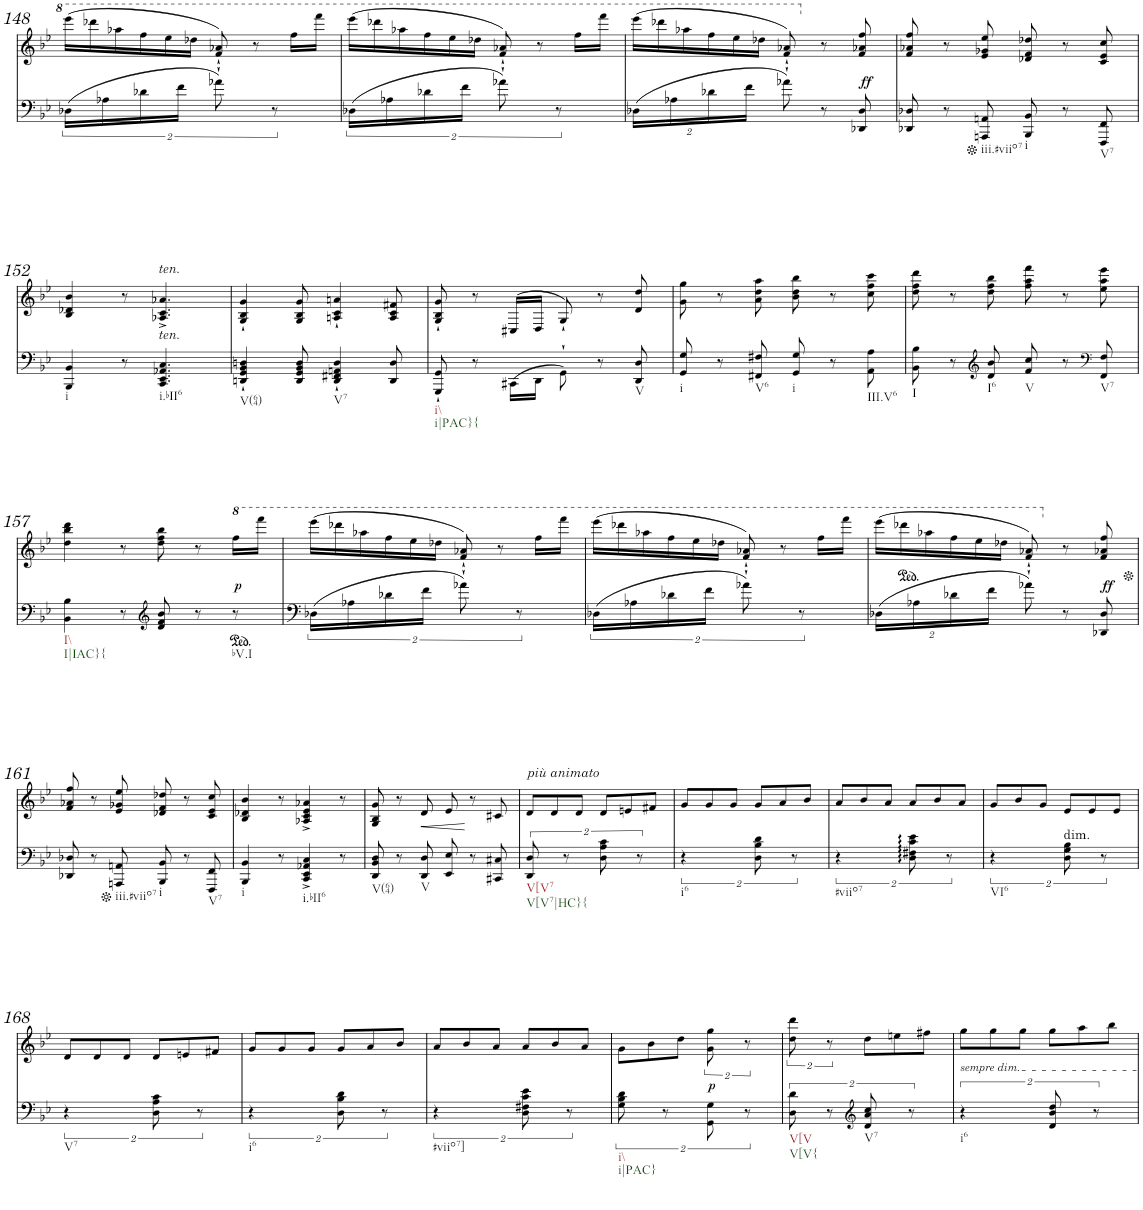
**kern	**kern	**dynam
*part1	*part1	*part1
*staff2	*staff1	*staff1/2
*I"Piano	*	*
*I'Pno.	*	*
!!LO:PB:g=z
*clefG2	*clefF4	*
*k[b-e-]	*k[b-e-]	*
*M6/8	*M6/8	*
=148	=148	=148
32%3D-X\LL	(16eeee-\LL	.
.	16dddd-X\	.
32%3A-X\	.	.
.	16aaa-X\	.
32%3d-X\	16fff\	.
.	16eee-\	.
32%3f\JJ	.	.
.	16ddd-X\JJ	.
16%3a-X`\	8ff/` 8aa-X/`)	.
.	8r	.
16%3r	.	.
.	16fff\LL	.
.	16ffff\JJ	.
=149	=149	=149
32%3D-X\LL	(16eeee-\LL	.
.	16dddd-X\	.
32%3A-X\	.	.
.	16aaa-X\	.
32%3d-X\	16fff\	.
.	16eee-\	.
32%3f\JJ	.	.
.	16ddd-X\JJ	.
16%3a-X`\	8ff/` 8aa-X/`)	.
.	8r	.
16%3r	.	.
.	16fff\LL	.
.	16ffff\JJ	.
=150	=150	=150
*Xbrackettup	*	*
32%3D-X\LL	(16eeee-\LL	.
.	16dddd-X\	.
32%3A-X\	.	.
.	16aaa-X\	.
32%3d-X\	16fff\	.
.	16eee-\	.
32%3f\JJ	.	.
.	16ddd-X\JJ	.
8a-X`\	8ff/` 8aa-X/`)	.
8r	8r	.
!	!	!LO:DY:b
8DD-X/ 8D-/	8f/ 8a-X/ 8ff/	ff
=151	=151	=151
8DD-X/ 8D-X/	8f/ 8a-X/ 8ff/	.
8r	8r	.
!LO:TX:b:t=iii.#viio7	!	!
8AAAn/ 8AAn/	8e-/ 8g-X/ 8ee-/	.
!LO:TX:b:t=i	!	!
8BBB-/ 8BB-/	8d-X/ 8f/ 8dd-X/	.
8r	8r	.
!LO:TX:b:t=V7	!	!
8FFF/ 8FF/	8c/ 8e-/ 8cc/	.
!!LO:LB:g=z
=152	=152	=152
!LO:TX:b:t=i	!	!
4BBB-/ 4BB-/	4B-/ 4d-X/ 4b-/	.
8r	8r	.
!	!LO:TX:a:i:t=ten.	!
!LO:TX:a:i:t=ten.	!	!
!LO:TX:b:t=i.bII6	!	!
4.CC/ 4.EE-/ 4.AA-X/ 4.C/	4.A-X/^ 4.c/^ 4.a-X/^	.
=153	=153	=153
!LO:TX:b:t=V(64)	!	!
4DDn/` 4GG/` 4BB-/` 4Dn/`	4G/` 4B-/` 4g/`	.
8DD/ 8GG/ 8BB-/ 8D/	8G/ 8B-/ 8g/	.
!LO:TX:b:t=V7	!	!
4DD/` 4FF#X/` 4AAn/` 4D/`	4An/` 4c/` 4an/`	.
8DD/ 8D/	8A/ 8c/ 8f#X/	.
=154	=154	=154
!LO:TX:b:t=i\\	!	!
!LO:TX:b:t=i|PAC}{	!	!
8GGG/` 8GG/`	8G/` 8B-/` 8g/`	.
8r	8r	.
16CC#X\LL	(>16C#X/LL	.
16DD\JJ	16D/JJ	.
8GG`\	8G`/)	.
8r	8r	.
!LO:TX:b:t=V	!	!
8DD/ 8D/	8d/ 8dd/	.
=155	=155	=155
!LO:TX:b:t=i	!	!
8GG/ 8G/	8g\ 8gg\	.
8r	8r	.
!LO:TX:b:t=V6	!	!
8FF#X/ 8F#X/	8a\ 8dd\ 8aa\	.
!LO:TX:b:t=i	!	!
8GG/ 8G/	8b-\ 8dd\ 8bb-\	.
8r	8r	.
!LO:TX:b:t=III.V6	!	!
8AA\ 8A\	8cc\ 8ff\ 8ccc\	.
=156	=156	=156
!LO:TX:b:t=I	!	!
8BB-\ 8B-\	8dd\ 8ff\ 8ddd\	.
8r	8r	.
*clefG2	*	*
!LO:TX:b:t=I6	!	!
8d/ 8b-/	8dd\ 8ff\ 8bb-\	.
!LO:TX:b:t=V	!	!
8f/ 8cc/	8ff\ 8aa\ 8fff\	.
8r	8r	.
*clefF4	*	*
!LO:TX:b:t=V7	!	!
8FF/ 8F/	8ee-\ 8aa\ 8eee-\	.
!!LO:LB:g=z
=157	=157	=157
!LO:TX:b:t=I\\	!	!
!LO:TX:b:t=I|IAC}{	!	!
4BB-\ 4B-\	4dd\ 4bb-\ 4ddd\	.
8r	8r	.
*clefG2	*	*
8d/ 8f/ 8b-/	8dd\ 8ff\ 8bb-\	.
8r	8r	.
*ped	*	*
*	*8va	*
!LO:TX:b:t=bV.I	!	!
!	!	!LO:DY:b
8r	16fff\LL	p
.	16ffff\JJ	.
=158	=158	=158
*brackettup	*	*
32%3D-X\LL	(16eeee-\LL	.
.	16dddd-X\	.
32%3A-X\	.	.
.	16aaa-X\	.
32%3d-X\	16fff\	.
.	16eee-\	.
32%3f\JJ	.	.
.	16ddd-X\JJ	.
16%3a-X`\	8ff/` 8aa-X/`)	.
.	8r	.
16%3r	.	.
.	16fff\LL	.
.	16ffff\JJ	.
=159	=159	=159
32%3D-X\LL	(16eeee-\LL	.
.	16dddd-X\	.
32%3A-X\	.	.
.	16aaa-X\	.
32%3d-X\	16fff\	.
.	16eee-\	.
32%3f\JJ	.	.
.	16ddd-X\JJ	.
16%3a-X`\	8ff/` 8aa-X/`)	.
.	8r	.
16%3r	.	.
.	16fff\LL	.
.	16ffff\JJ	.
=160	=160	=160
*Xbrackettup	*	*
32%3D-X\LL	(16eeee-\LL	.
*	*ped	*
.	16dddd-X\	.
32%3A-X\	.	.
.	16aaa-X\	.
32%3d-X\	16fff\	.
.	16eee-\	.
32%3f\JJ	.	.
.	16ddd-X\JJ	.
8a-X`\	8ff/` 8aa-X/`)	.
*	*X8va	*
8r	8r	.
!	!	!LO:DY:b
8DD-X/ 8D-/	8f/ 8a-X/ 8ff/	ff
!!LO:LB:g=z
=161	=161	=161
*	*Xped	*
8DD-X/ 8D-X/	8f/ 8a-X/ 8ff/	.
8r	8r	.
*Xped	*	*
!LO:TX:b:t=iii.#viio7	!	!
8AAAn/ 8AAn/	8e-/ 8g-X/ 8ee-/	.
!LO:TX:b:t=i	!	!
8BBB-/ 8BB-/	8d-X/ 8f/ 8dd-X/	.
8r	8r	.
!LO:TX:b:t=V7	!	!
8FFF/ 8FF/	8c/ 8e-/ 8cc/	.
=162	=162	=162
!LO:TX:b:t=i	!	!
4BBB-/ 4BB-/	4B-/ 4d-X/ 4b-/	.
8r	8r	.
!LO:TX:b:t=i.bII6	!	!
4CC/^ 4EE-/^ 4AA-X/^ 4C/^	4A-X/^ 4c/^ 4e-/^ 4a-X/^	.
8r	8r	.
=163	=163	=163
!LO:TX:b:t=V(64)	!	!
8DD/ 8BB-/ 8D/	8G/ 8B-/ 8g/	.
8r	8r	.
!LO:TX:b:t=V	!	!
!	!	!LO:HP:b
8DD/ 8D/	8d/	<
8EE-/ 8E-/	8e-/	.
8r	8r	[
8CC#X/ 8C#X/	8c#X/	.
=164	=164	=164
*brackettup	*	*
!	!LO:TX:a:i:t=più animato	!
!LO:TX:b:t=V[V7	!	!
!LO:TX:b:t=V[V7|HC}{	!	!
16%3DD/ 16%3D/	8d/L	.
.	8d/	.
16%3r	.	.
.	8d/J	.
16%3D\ 16%3A\ 16%3c\	8d/L	.
.	8en/	.
16%3r	.	.
.	8f#X/J	.
=165	=165	=165
!LO:TX:b:t=i6	!	!
8%3r	8g/L	.
.	8g/	.
.	8g/J	.
16%3D\ 16%3B-\ 16%3d\	8g/L	.
.	8a/	.
16%3r	.	.
.	8b-/J	.
=166	=166	=166
!LO:TX:b:t=#viio7	!	!
8%3r	8a/L	.
.	8b-/	.
.	8a/J	.
16%3D\ 16%3F#X\ 16%3c\ 16%3e-\	8a/L	.
.	8b-/	.
16%3r	.	.
.	8a/J	.
=167	=167	=167
!LO:TX:b:t=VI6	!	!
8%3r	8g/L	.
.	8b-/	.
.	8g/J	.
!	!LO:TX:b:t=dim.	!
16%3D\ 16%3G\ 16%3B-\	8e-/L	.
.	8e-/	.
16%3r	.	.
.	8e-/J	.
!!LO:LB:g=z
=168	=168	=168
!LO:TX:b:t=V7	!	!
8%3r	8d/L	.
.	8d/	.
.	8d/J	.
16%3D\ 16%3A\ 16%3c\	8d/L	.
.	8en/	.
16%3r	.	.
.	8f#X/J	.
=169	=169	=169
!LO:TX:b:t=i6	!	!
8%3r	8g/L	.
.	8g/	.
.	8g/J	.
16%3D\ 16%3B-\ 16%3d\	8g/L	.
.	8a/	.
16%3r	.	.
.	8b-/J	.
=170	=170	=170
!LO:TX:b:t=#viio7]	!	!
8%3r	8a/L	.
.	8b-/	.
.	8a/J	.
16%3D\ 16%3F#X\ 16%3c\ 16%3e-\	8a/L	.
.	8b-/	.
16%3r	.	.
.	8a/J	.
=171	=171	=171
!LO:TX:b:t=i\\	!	!
!LO:TX:b:t=i|PAC}	!	!
16%3G\ 16%3B-\ 16%3d\	8g\L	.
.	8b-\	.
16%3r	.	.
.	8dd\J	.
!	!	!LO:DY:b
16%3GG\ 16%3G\	16%3g\ 16%3gg\	p
16%3r	16%3r	.
=172	=172	=172
!LO:TX:b:t=V[V	!	!
!LO:TX:b:t=V[V{	!	!
16%3D\ 16%3d\	16%3dd\ 16%3ddd\	.
16%3r	16%3r	.
*clefG2	*	*
!LO:TX:b:t=V7	!	!
16%3d/ 16%3a/ 16%3cc/	8dd\L	.
.	8een\	.
16%3r	.	.
.	8ff#X\J	.
=173	=173	=173
!	!LO:TX:b:i:t=sempre dim.	!
!LO:TX:b:t=i6	!	!
8%3r	8gg\L	.
.	8gg\	.
.	8gg\J	.
16%3d/ 16%3b-/ 16%3dd/	8gg\L	.
.	8aa\	.
16%3r	.	.
.	8bb-\J	.
=	=	=
*-	*-	*-
